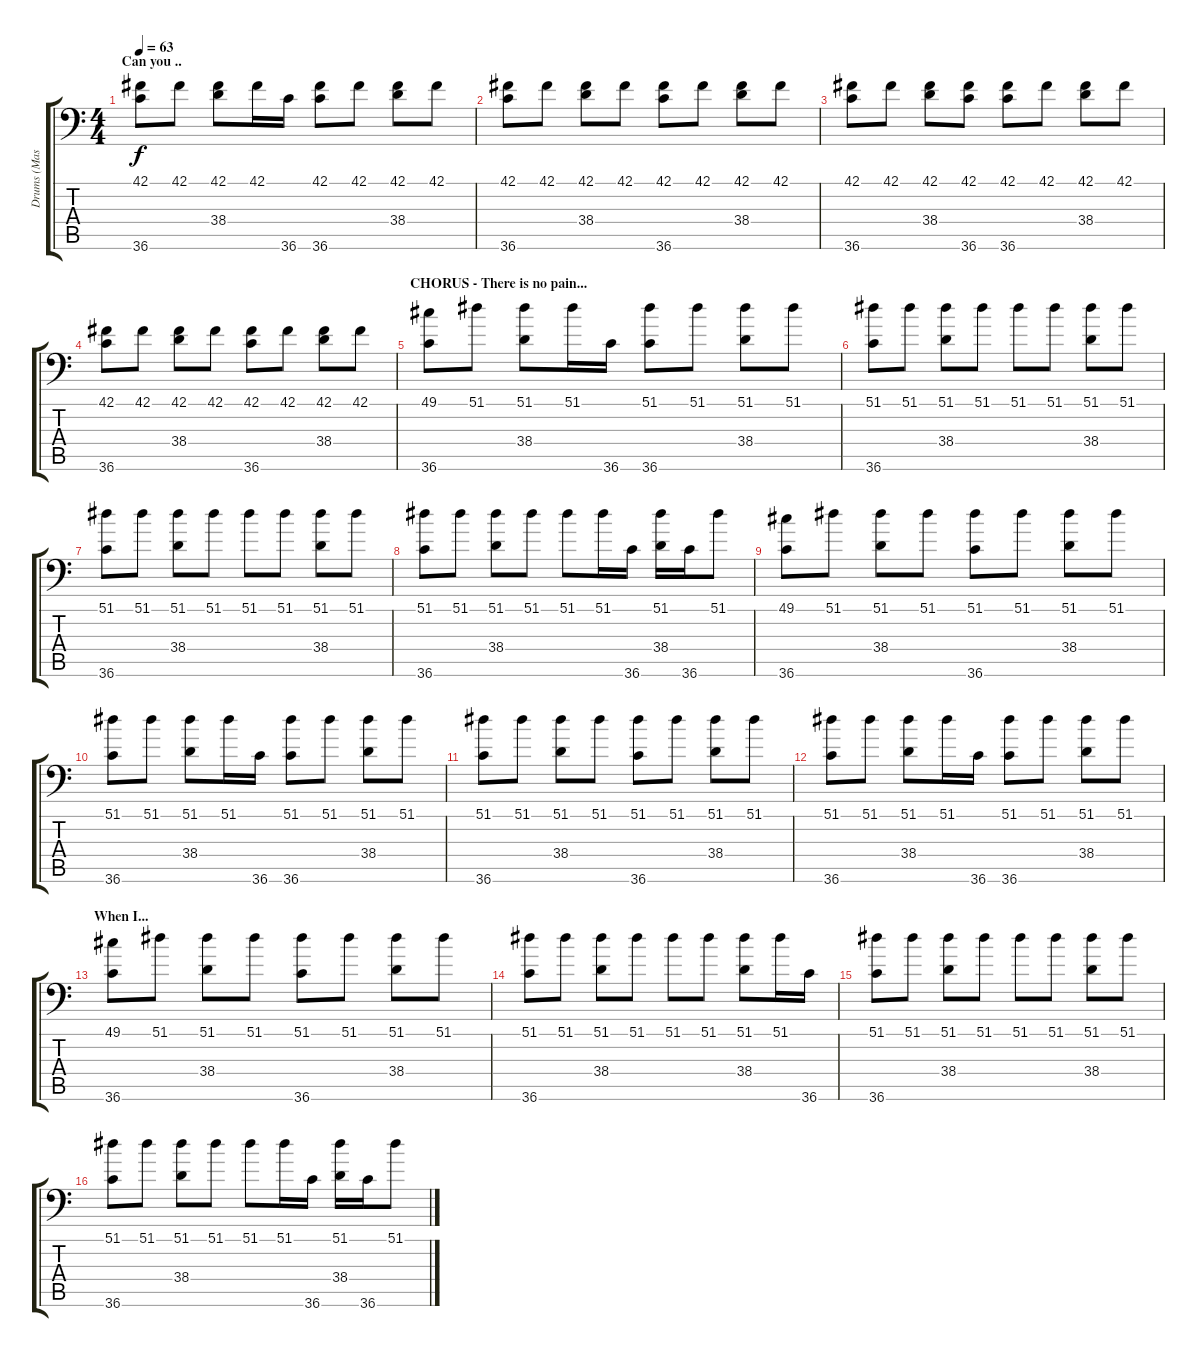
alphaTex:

\track ("Drums (Mason)" "Drums (Mas") {instrument acousticgrandpiano}
\staff {score tabs}
\tuning (C-1 C-1 C-1 C-1 C-1 C-1) {hide}
\ts (4 4)
\section ("" "Can you ..")
\tempo 63
\clef f4
\ks c
(42.1 36.6).8{dy f} 42.1.8 (42.1 38.4).8 42.1.16 36.6.16 (42.1 36.6).8 42.1.8 (42.1 38.4).8 42.1.8 |
(42.1 36.6).8 42.1.8 (42.1 38.4).8 42.1.8 (42.1 36.6).8 42.1.8 (42.1 38.4).8 42.1.8 |
(42.1 36.6).8 42.1.8 (42.1 38.4).8 (42.1 36.6).8 (42.1 36.6).8 42.1.8 (42.1 38.4).8 42.1.8 |
(42.1 36.6).8 42.1.8 (42.1 38.4).8 42.1.8 (42.1 36.6).8 42.1.8 (42.1 38.4).8 42.1.8 |
\section ("" "CHORUS - There is no pain...")
(49.1 36.6).8 51.1.8 (51.1 38.4).8 51.1.16 36.6.16 (51.1 36.6).8 51.1.8 (51.1 38.4).8 51.1.8 |
(51.1 36.6).8 51.1.8 (51.1 38.4).8 51.1.8 51.1.8 51.1.8 (51.1 38.4).8 51.1.8 |
(51.1 36.6).8 51.1.8 (51.1 38.4).8 51.1.8 51.1.8 51.1.8 (51.1 38.4).8 51.1.8 |
(51.1 36.6).8 51.1.8 (51.1 38.4).8 51.1.8 51.1.8 51.1.16 36.6.16 (51.1 38.4).16 36.6.16 51.1.8 |
(49.1 36.6).8 51.1.8 (51.1 38.4).8 51.1.8 (51.1 36.6).8 51.1.8 (51.1 38.4).8 51.1.8 |
(51.1 36.6).8 51.1.8 (51.1 38.4).8 51.1.16 36.6.16 (51.1 36.6).8 51.1.8 (51.1 38.4).8 51.1.8 |
(51.1 36.6).8 51.1.8 (51.1 38.4).8 51.1.8 (51.1 36.6).8 51.1.8 (51.1 38.4).8 51.1.8 |
(51.1 36.6).8 51.1.8 (51.1 38.4).8 51.1.16 36.6.16 (51.1 36.6).8 51.1.8 (51.1 38.4).8 51.1.8 |
\section ("" "When I...")
(49.1 36.6).8 51.1.8 (51.1 38.4).8 51.1.8 (51.1 36.6).8 51.1.8 (51.1 38.4).8 51.1.8 |
(51.1 36.6).8 51.1.8 (51.1 38.4).8 51.1.8 51.1.8 51.1.8 (51.1 38.4).8 51.1.16 36.6.16 |
(51.1 36.6).8 51.1.8 (51.1 38.4).8 51.1.8 51.1.8 51.1.8 (51.1 38.4).8 51.1.8 |
(51.1 36.6).8 51.1.8 (51.1 38.4).8 51.1.8 51.1.8 51.1.16 36.6.16 (51.1 38.4).16 36.6.16 51.1.8
